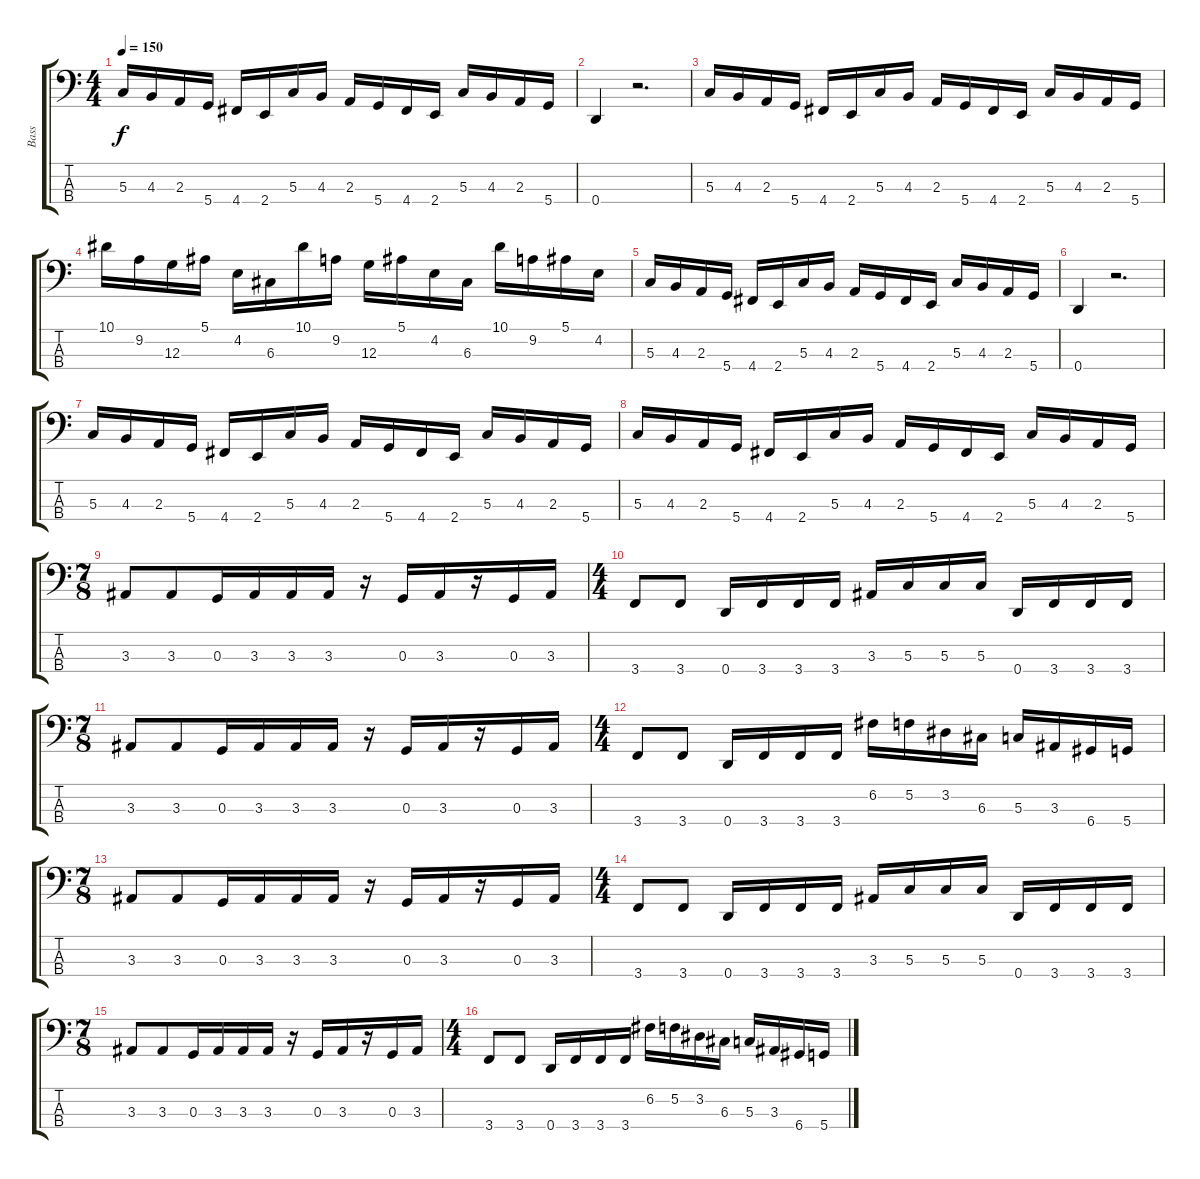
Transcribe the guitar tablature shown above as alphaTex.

\track ("Bass" "Bass") {instrument electricbasspick}
\staff {score tabs}
\tuning (F2 C2 G1 D1) {hide}
\ts (4 4)
\tempo 150
\clef f4
\ks c
5.3.16{dy f instrument electricbasspick} 4.3.16 2.3.16 5.4.16 4.4.16 2.4.16 5.3.16 4.3.16 2.3.16 5.4.16 4.4.16 2.4.16 5.3.16 4.3.16 2.3.16 5.4.16 |
0.4.4 r.2{d} |
5.3.16 4.3.16 2.3.16 5.4.16 4.4.16 2.4.16 5.3.16 4.3.16 2.3.16 5.4.16 4.4.16 2.4.16 5.3.16 4.3.16 2.3.16 5.4.16 |
10.1.16 9.2.16 12.3.16 5.1.16 4.2.16 6.3.16 10.1.16 9.2.16 12.3.16 5.1.16 4.2.16 6.3.16 10.1.16 9.2.16 5.1.16 4.2.16 |
5.3.16 4.3.16 2.3.16 5.4.16 4.4.16 2.4.16 5.3.16 4.3.16 2.3.16 5.4.16 4.4.16 2.4.16 5.3.16 4.3.16 2.3.16 5.4.16 |
0.4.4 r.2{d} |
5.3.16 4.3.16 2.3.16 5.4.16 4.4.16 2.4.16 5.3.16 4.3.16 2.3.16 5.4.16 4.4.16 2.4.16 5.3.16 4.3.16 2.3.16 5.4.16 |
5.3.16 4.3.16 2.3.16 5.4.16 4.4.16 2.4.16 5.3.16 4.3.16 2.3.16 5.4.16 4.4.16 2.4.16 5.3.16 4.3.16 2.3.16 5.4.16 |
\ts (7 8)
3.3.8 3.3.8 0.3.16 3.3.16 3.3.16 3.3.16 r.16 0.3.16 3.3.16 r.16 0.3.16 3.3.16 |
\ts (4 4)
3.4.8 3.4.8 0.4.16 3.4.16 3.4.16 3.4.16 3.3.16 5.3.16 5.3.16 5.3.16 0.4.16 3.4.16 3.4.16 3.4.16 |
\ts (7 8)
3.3.8 3.3.8 0.3.16 3.3.16 3.3.16 3.3.16 r.16 0.3.16 3.3.16 r.16 0.3.16 3.3.16 |
\ts (4 4)
3.4.8 3.4.8 0.4.16 3.4.16 3.4.16 3.4.16 6.2.16 5.2.16 3.2.16 6.3.16 5.3.16 3.3.16 6.4.16 5.4.16 |
\ts (7 8)
3.3.8 3.3.8 0.3.16 3.3.16 3.3.16 3.3.16 r.16 0.3.16 3.3.16 r.16 0.3.16 3.3.16 |
\ts (4 4)
3.4.8 3.4.8 0.4.16 3.4.16 3.4.16 3.4.16 3.3.16 5.3.16 5.3.16 5.3.16 0.4.16 3.4.16 3.4.16 3.4.16 |
\ts (7 8)
3.3.8 3.3.8 0.3.16 3.3.16 3.3.16 3.3.16 r.16 0.3.16 3.3.16 r.16 0.3.16 3.3.16 |
\ts (4 4)
3.4.8 3.4.8 0.4.16 3.4.16 3.4.16 3.4.16 6.2.16 5.2.16 3.2.16 6.3.16 5.3.16 3.3.16 6.4.16 5.4.16
